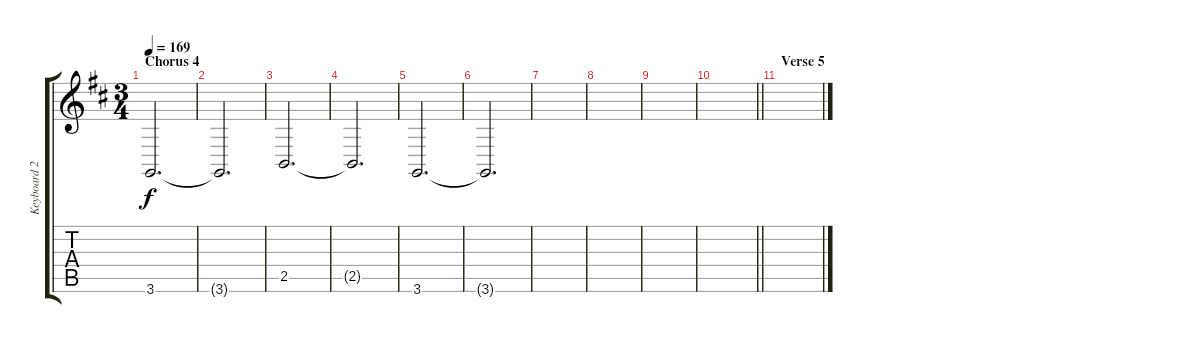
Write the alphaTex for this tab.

\track ("Keyboard 2" "Keyboard 2") {instrument synthstrings1}
\staff {score tabs}
\tuning (E4 B3 G3 D3 A2 E2) {hide}
\ts (3 4)
\section ("" "Chorus 4")
\tempo 169
\clef g2
\ks d
3.6.2{d dy f} |
3.6{t}.2{d} |
2.5.2{d} |
2.5{t}.2{d} |
3.6.2{d} |
3.6{t}.2{d} |
|
|
|
\barLineRight lightlight
|
\section ("" "Verse 5")
